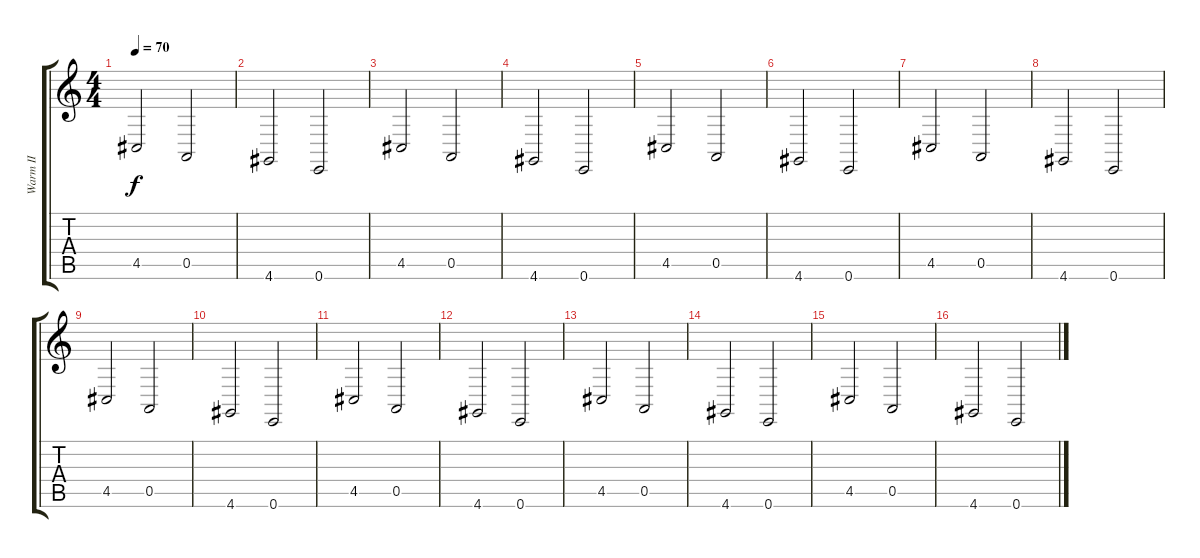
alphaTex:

\track ("Warm II" "Warm II") {instrument pad2warm}
\staff {score tabs}
\tuning (E4 B3 G3 D3 A2 E2) {hide}
\ts (4 4)
\tempo 70
\clef g2
\ks c
4.5.2{dy f} 0.5.2 |
4.6.2 0.6.2 |
4.5.2 0.5.2 |
4.6.2 0.6.2 |
4.5.2 0.5.2 |
4.6.2 0.6.2 |
4.5.2 0.5.2 |
4.6.2 0.6.2 |
4.5.2 0.5.2 |
4.6.2 0.6.2 |
4.5.2 0.5.2 |
4.6.2 0.6.2 |
4.5.2 0.5.2 |
4.6.2 0.6.2 |
4.5.2 0.5.2 |
4.6.2 0.6.2
